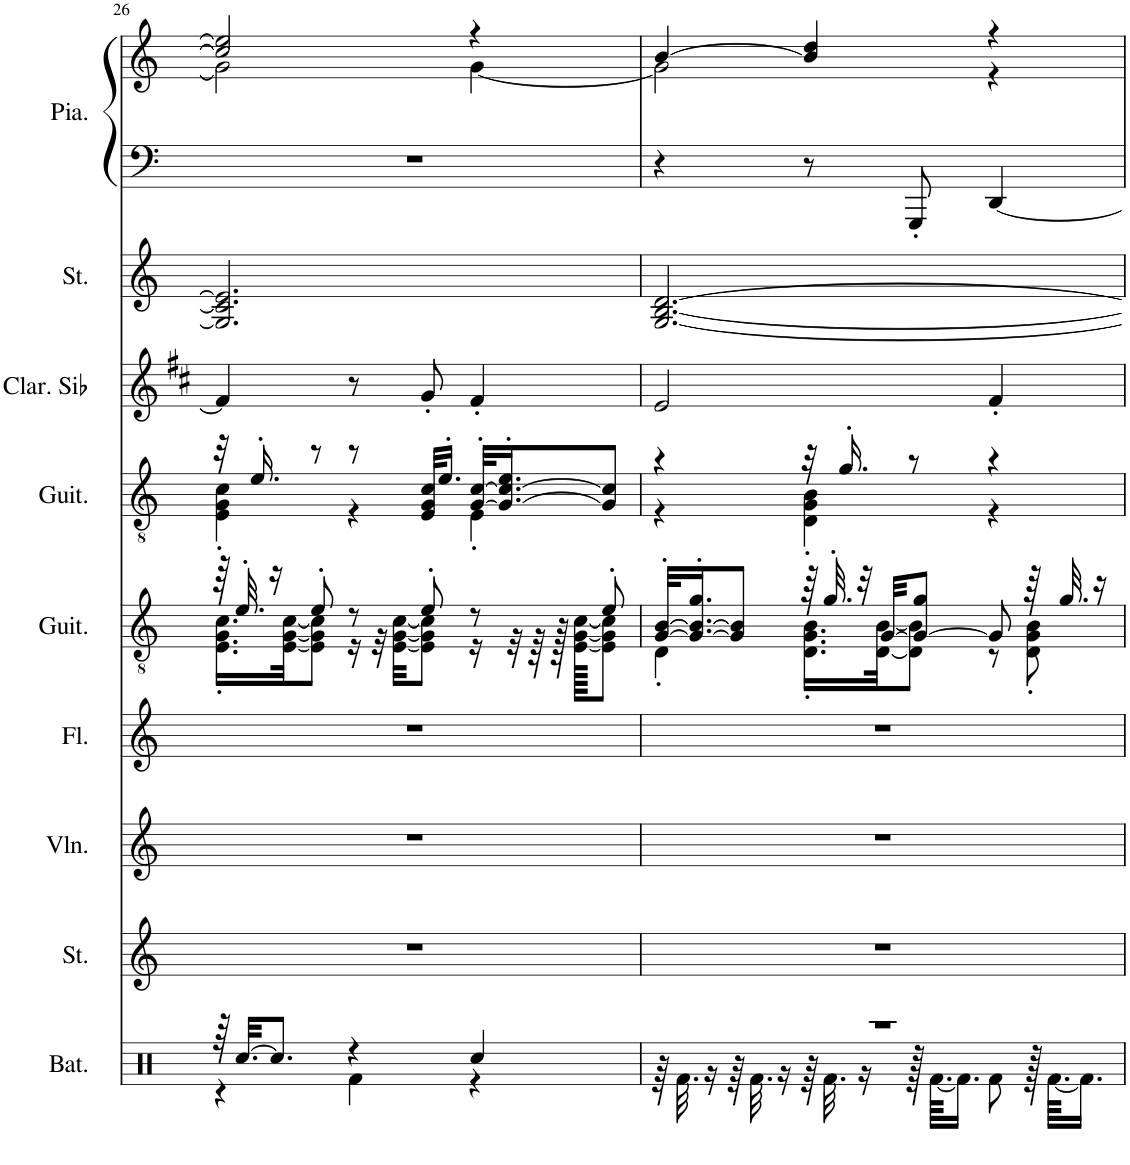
**kern	**kern	**kern	**kern	**kern	**kern	**kern	**kern	**kern	**kern
*part9	*part8	*part7	*part6	*part5	*part4	*part3	*part2	*part1	*part1
*staff10	*staff9	*staff8	*staff7	*staff6	*staff5	*staff4	*staff3	*staff2	*staff1
*I"Batterie	*I"Cordes	*I"Violon	*I"Flûte	*I"Guitare acoustique	*I"Guitare acoustique	*I"Clarinette en Sib	*I"Cordes	*I"Piano, It's a Heartack	*
*I'Bat.	*	*I'Vln.	*I'Fl.	*I'Guit.	*I'Guit.	*I'Clar. Sib	*	*I'Pia.	*
!!LO:PB:g=z
*clefX	*clefG2	*clefG2	*clefG2	*clefGv2	*clefGv2	*clefG2	*clefG2	*clefF4	*clefG2
*	*	*	*	*	*	*Trd1c2	*	*	*
*k[]	*k[]	*k[]	*k[]	*k[]	*k[]	*k[f#c#]	*k[]	*k[]	*k[]
*M3/4	*M3/4	*M3/4	*M3/4	*M3/4	*M3/4	*M3/4	*M3/4	*M3/4	*M3/4
=26	=26	=26	=26	=26	=26	=26	=26	=26	=26
*^	*	*	*	*^	*^	*	*	*	*^
64r	4r	2.r	2.r	2.r	64r	16.E\' 16.G\' 16.c\'LL	32r	4E\' 4G\' 4c\'	4f#/]	2.G/] 2.c/] 2.e/]	2.r	2cc/] 2ee/]	2g\]
[32.Rcc/KKL	.	.	.	.	32.e'/	.	.	.	.	.	.	.	.
.	.	.	.	.	.	.	16.e'/	.	.	.	.	.	.
8.Rcc/J]	.	.	.	.	16r	.	.	.	.	.	.	.	.
.	.	.	.	.	.	[32E\ [32G\ [32c\JK	.	.	.	.	.	.	.
.	.	.	.	.	8e'/	8E\] 8G\] 8c\]J	8r	.	.	.	.	.	.
4r	4Rf\	.	.	.	8r	16r	8r	4r	8r	.	.	.	.
.	.	.	.	.	.	32r	.	.	.	.	.	.	.
.	.	.	.	.	.	[32E\ [32G\ [32c\KKL	.	.	.	.	.	.	.
.	.	.	.	.	8e'/	8E\] 8G\] 8c\]J	32E/ 32G/ 32c/KLL	.	8g'/	.	.	.	.
.	.	.	.	.	.	.	16.e'/JJ	.	.	.	.	.	.
4Rcc/	4r	.	.	.	8r	16r	[32G/' [32c/'KLL	4E'\	4f#'/	.	.	4r	[4g\
.	.	.	.	.	.	.	16.G/_' 16.c/_' 16.e/'J	.	.	.	.	.	.
.	.	.	.	.	.	32r	.	.	.	.	.	.	.
.	.	.	.	.	.	64r	.	.	.	.	.	.	.
.	.	.	.	.	.	128r	.	.	.	.	.	.	.
.	.	.	.	.	.	[128E\ [128G\ [128c\KKKKL	.	.	.	.	.	.	.
.	.	.	.	.	8e'/	8E\] 8G\] 8c\]J	8G/] 8c/]J	.	.	.	.	.	.
=27	=27	=27	=27	=27	=27	=27	=27	=27	=27	=27	=27	=27	=27
2.r	64r	2.r	2.r	2.r	[32G/' [32B/'KLL	4D'\	4r	4r	2e/	[2.G/ [2.B/ [2.d/	4r	[4b/	2g\]
.	32.Rf\	.	.	.	.	.	.	.	.	.	.	.	.
.	.	.	.	.	16.G/_' 16.B/_' 16.g/'J	.	.	.	.	.	.	.	.
.	16r	.	.	.	.	.	.	.	.	.	.	.	.
.	64r	.	.	.	8G/] 8B/]J	.	.	.	.	.	.	.	.
.	32.Rf\	.	.	.	.	.	.	.	.	.	.	.	.
.	16r	.	.	.	.	.	.	.	.	.	.	.	.
.	64r	.	.	.	64r	16.D\' 16.G\' 16.B\'LL	32r	4D\' 4G\' 4B\'	.	.	8r	4b/] 4dd/	.
.	32.Rf\	.	.	.	32.g'/	.	.	.	.	.	.	.	.
.	.	.	.	.	.	.	16.g'/	.	.	.	.	.	.
.	16r	.	.	.	32r	.	.	.	.	.	.	.	.
.	.	.	.	.	[32G/KKL	[32D\ [32B\JK	.	.	.	.	.	.	.
.	128r	.	.	.	8G/_ 8g/J	8D\] 8B\]J	8r	.	.	.	8GGG'/	.	.
.	[64.Rf\KKLL	.	.	.	.	.	.	.	.	.	.	.	.
.	16.Rf\JJ]	.	.	.	.	.	.	.	.	.	.	.	.
.	8Rf\	.	.	.	8G/]	8r	4r	4r	4f#'/	.	[4DD/	4r	4r
.	128r	.	.	.	64r	8D\' 8G\' 8B\'	.	.	.	.	.	.	.
.	[64.Rf\KKLL	.	.	.	.	.	.	.	.	.	.	.	.
.	.	.	.	.	32.g/	.	.	.	.	.	.	.	.
.	16.Rf\JJ]	.	.	.	.	.	.	.	.	.	.	.	.
.	.	.	.	.	16r	.	.	.	.	.	.	.	.
*	*	*	*	*	*v	*v	*	*	*	*	*	*v	*v
*v	*v	*	*	*	*	*v	*v	*	*	*	*
=	=	=	=	=	=	=	=	=	=
*-	*-	*-	*-	*-	*-	*-	*-	*-	*-
